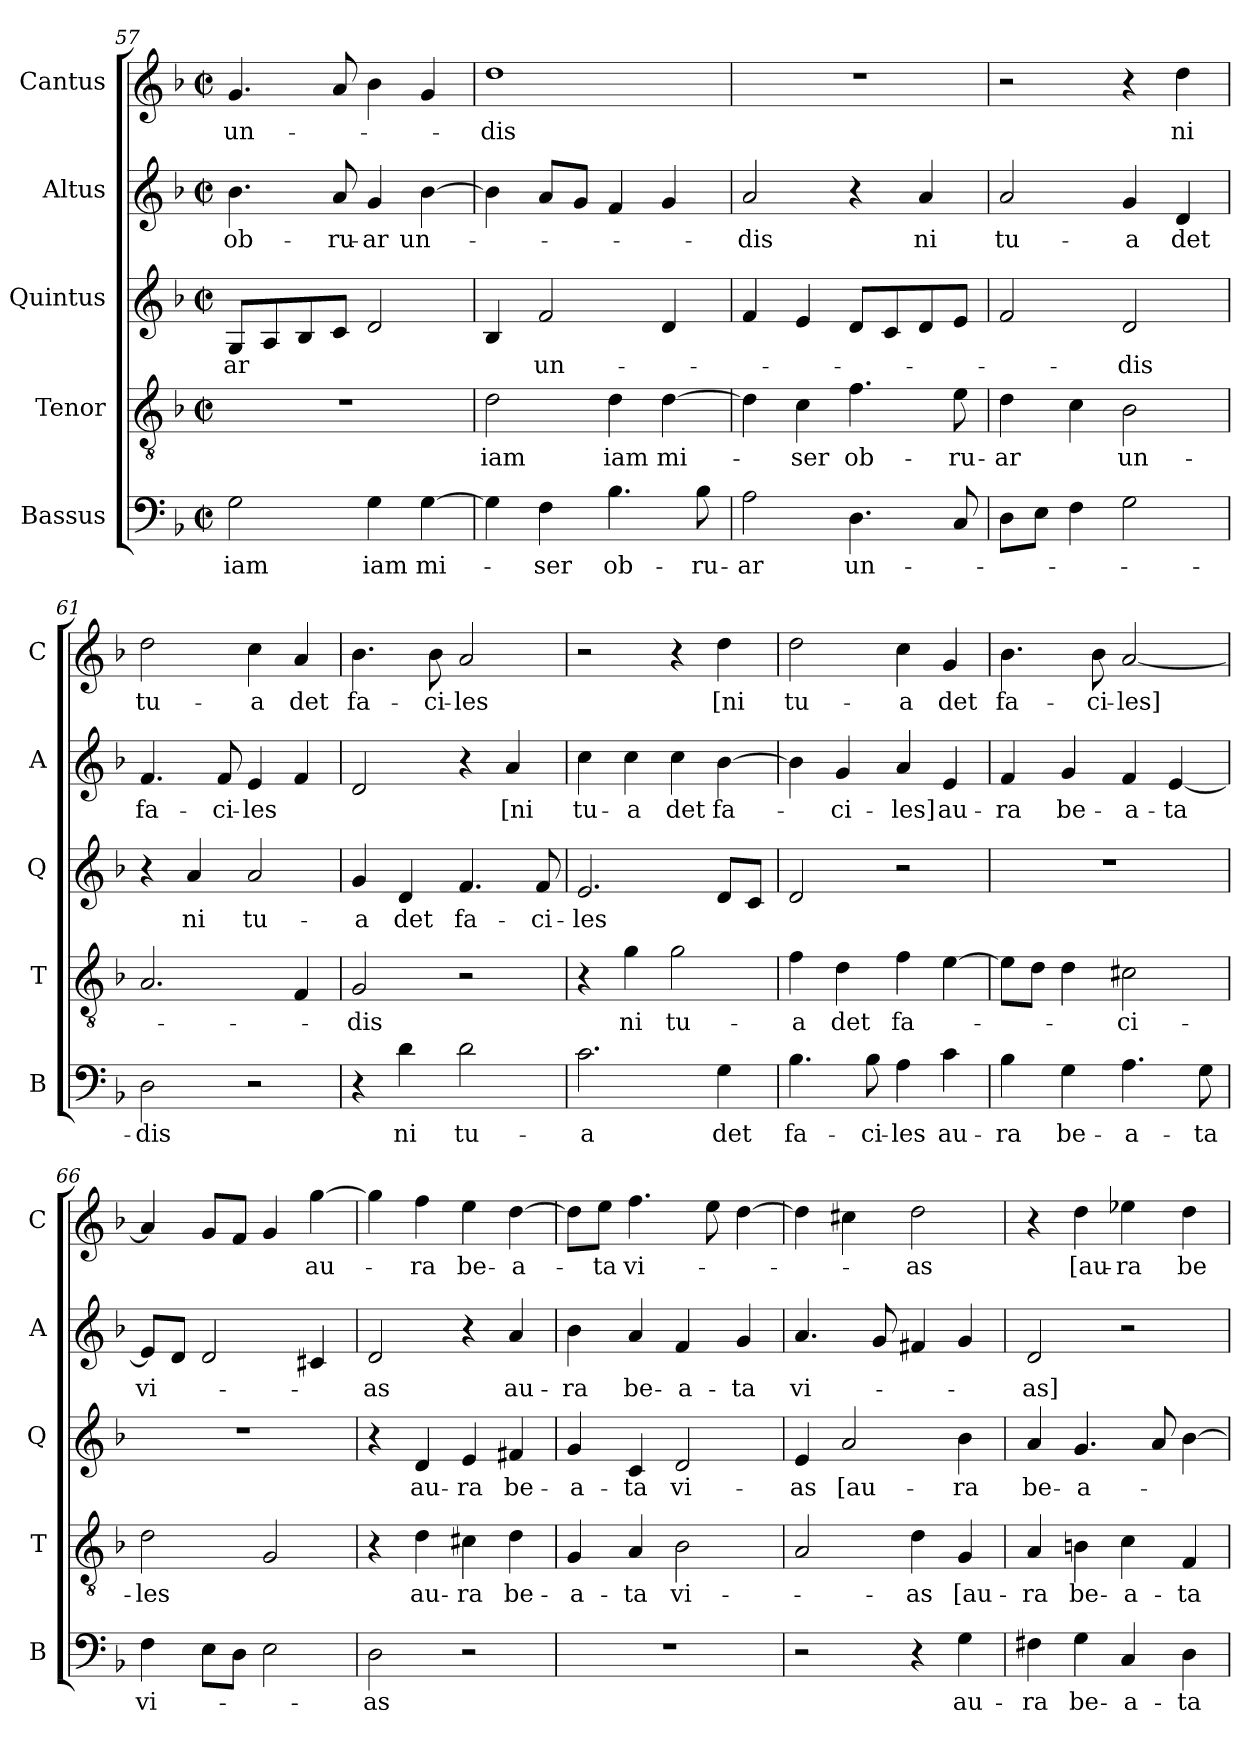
**kern	**text	**kern	**text	**kern	**text	**kern	**text	**kern	**text
*part5	*part5	*part4	*part4	*part3	*part3	*part2	*part2	*part1	*part1
*staff5	*staff5	*staff4	*staff4	*staff3	*staff3	*staff2	*staff2	*staff1	*staff1
*I"Bassus	*	*I"Tenor	*	*I"Quintus	*	*I"Altus	*	*I"Cantus	*
*I'B	*	*I'T	*	*I'Q	*	*I'A	*	*I'C	*
*clefF4	*	*clefGv2	*	*clefG2	*	*clefG2	*	*clefG2	*
*k[b-]	*	*k[b-]	*	*k[b-]	*	*k[b-]	*	*k[b-]	*
*F:	*	*F:	*	*F:	*	*F:	*	*F:	*
*M2/2	*	*M2/2	*	*M2/2	*	*M2/2	*	*M2/2	*
*met(c|)	*	*met(c|)	*	*met(c|)	*	*met(c|)	*	*met(c|)	*
=57	=57	=57	=57	=57	=57	=57	=57	=57	=57
!	!LO:LY:b	!	!	!	!LO:LY:b	!	!LO:LY:b	!	!LO:LY:b
2G\	iam	1r	.	8G/L	-ar	4.b-\	ob-	4.g/	un-
.	.	.	.	8A/	.	.	.	.	.
.	.	.	.	8B-/	.	.	.	.	.
!	!	!	!	!	!	!	!LO:LY:b	!	!
.	.	.	.	8c/J	.	8a/	-ru-	8a/	.
!	!LO:LY:b	!	!	!	!	!	!LO:LY:b	!	!
4G\	iam	.	.	2d/	.	4g/	-ar	4b-\	.
!	!LO:LY:b	!	!	!	!	!	!LO:LY:b	!	!
[4G\	mi-	.	.	.	.	[4b-\	un-	4g/	.
=58	=58	=58	=58	=58	=58	=58	=58	=58	=58
!	!	!	!LO:LY:b	!	!	!	!	!	!LO:LY:b
4G\]	.	2d\	iam	4B-/	.	4b-\]	.	1dd	-dis
!	!LO:LY:b	!	!	!	!LO:LY:b	!	!	!	!
4F\	-ser	.	.	2f/	un-	8a/L	.	.	.
.	.	.	.	.	.	8g/J	.	.	.
!	!LO:LY:b	!	!LO:LY:b	!	!	!	!	!	!
4.B-\	ob-	4d\	iam	.	.	4f/	.	.	.
!	!	!	!LO:LY:b	!	!	!	!	!	!
.	.	[4d\	mi-	4d/	.	4g/	.	.	.
!	!LO:LY:b	!	!	!	!	!	!	!	!
8B-\	-ru-	.	.	.	.	.	.	.	.
!!LO:PB:g=z
=59	=59	=59	=59	=59	=59	=59	=59	=59	=59
!	!LO:LY:b	!	!	!	!	!	!LO:LY:b	!	!
2A\	-ar	4d\]	.	4f/	.	2a/	-dis	1r	.
!	!	!	!LO:LY:b	!	!	!	!	!	!
.	.	4c\	-ser	4e/	.	.	.	.	.
!	!LO:LY:b	!	!LO:LY:b	!	!	!	!	!	!
4.D\	un-	4.f\	ob-	8d/L	.	4r	.	.	.
.	.	.	.	8c/	.	.	.	.	.
!	!	!	!	!	!	!	!LO:LY:b	!	!
.	.	.	.	8d/	.	4a/	ni	.	.
!	!	!	!LO:LY:b	!	!	!	!	!	!
8C/	.	8e\	-ru-	8e/J	.	.	.	.	.
=60	=60	=60	=60	=60	=60	=60	=60	=60	=60
!	!	!	!LO:LY:b	!	!	!	!LO:LY:b	!	!
8D\L	.	4d\	-ar	2f/	.	2a/	tu-	2r	.
8E\J	.	.	.	.	.	.	.	.	.
4F\	.	4c\	.	.	.	.	.	.	.
!	!	!	!LO:LY:b	!	!LO:LY:b	!	!LO:LY:b	!	!
2G\	.	2B-\	un-	2d/	-dis	4g/	-a	4r	.
!	!	!	!	!	!	!	!LO:LY:b	!	!LO:LY:b
.	.	.	.	.	.	4d/	det	4dd\	ni
=61	=61	=61	=61	=61	=61	=61	=61	=61	=61
!	!LO:LY:b	!	!	!	!	!	!LO:LY:b	!	!LO:LY:b
2D\	-dis	2.A/	.	4r	.	4.f/	fa-	2dd\	tu-
!	!	!	!	!	!LO:LY:b	!	!	!	!
.	.	.	.	4a/	ni	.	.	.	.
!	!	!	!	!	!	!	!LO:LY:b	!	!
.	.	.	.	.	.	8f/	-ci-	.	.
!	!	!	!	!	!LO:LY:b	!	!LO:LY:b	!	!LO:LY:b
2r	.	.	.	2a/	tu-	4e/	-les	4cc\	-a
!	!	!	!	!	!	!	!	!	!LO:LY:b
.	.	4F/	.	.	.	4f/	.	4a/	det
=62	=62	=62	=62	=62	=62	=62	=62	=62	=62
!	!	!	!LO:LY:b	!	!LO:LY:b	!	!	!	!LO:LY:b
4r	.	2G/	-dis	4g/	-a	2d/	.	4.b-\	fa-
!	!LO:LY:b	!	!	!	!LO:LY:b	!	!	!	!
4d\	ni	.	.	4d/	det	.	.	.	.
!	!	!	!	!	!	!	!	!	!LO:LY:b
.	.	.	.	.	.	.	.	8b-\	-ci-
!	!LO:LY:b	!	!	!	!LO:LY:b	!	!	!	!LO:LY:b
2d\	tu-	2r	.	4.f/	fa-	4r	.	2a/	-les
!	!	!	!	!	!	!	!LO:LY:b	!	!
.	.	.	.	.	.	4a/	[ni	.	.
!	!	!	!	!	!LO:LY:b	!	!	!	!
.	.	.	.	8f/	-ci-	.	.	.	.
=63	=63	=63	=63	=63	=63	=63	=63	=63	=63
!	!LO:LY:b	!	!	!	!LO:LY:b	!	!LO:LY:b	!	!
2.c\	-a	4r	.	2.e/	-les	4cc\	tu-	2r	.
!	!	!	!LO:LY:b	!	!	!	!LO:LY:b	!	!
.	.	4g\	ni	.	.	4cc\	-a	.	.
!	!	!	!LO:LY:b	!	!	!	!LO:LY:b	!	!
.	.	2g\	tu-	.	.	4cc\	det	4r	.
!	!LO:LY:b	!	!	!	!	!	!LO:LY:b	!	!LO:LY:b
4G\	det	.	.	8d/L	.	[4b-\	fa-	4dd\	[ni
.	.	.	.	8c/J	.	.	.	.	.
=64	=64	=64	=64	=64	=64	=64	=64	=64	=64
!	!LO:LY:b	!	!LO:LY:b	!	!	!	!	!	!LO:LY:b
4.B-\	fa-	4f\	-a	2d/	.	4b-\]	.	2dd\	tu-
!	!	!	!LO:LY:b	!	!	!	!LO:LY:b	!	!
.	.	4d\	det	.	.	4g/	-ci-	.	.
!	!LO:LY:b	!	!	!	!	!	!	!	!
8B-\	-ci-	.	.	.	.	.	.	.	.
!	!LO:LY:b	!	!LO:LY:b	!	!	!	!LO:LY:b	!	!LO:LY:b
4A\	-les	4f\	fa-	2r	.	4a/	-les]	4cc\	-a
!	!LO:LY:b	!	!	!	!	!	!LO:LY:b	!	!LO:LY:b
4c\	au-	[4e\	.	.	.	4e/	au-	4g/	det
!!LO:LB:g=z
=65	=65	=65	=65	=65	=65	=65	=65	=65	=65
!	!LO:LY:b	!	!	!	!	!	!LO:LY:b	!	!LO:LY:b
4B-\	-ra	8e\L]	.	1r	.	4f/	-ra	4.b-\	fa-
.	.	8d\J	.	.	.	.	.	.	.
!	!LO:LY:b	!	!	!	!	!	!LO:LY:b	!	!
4G\	be-	4d\	.	.	.	4g/	be-	.	.
!	!	!	!	!	!	!	!	!	!LO:LY:b
.	.	.	.	.	.	.	.	8b-\	-ci-
!	!LO:LY:b	!	!LO:LY:b	!	!	!	!LO:LY:b	!	!LO:LY:b
4.A\	-a-	2c#i\	-ci-	.	.	4f/	-a-	[2a/	-les]
!	!	!	!	!	!	!	!LO:LY:b	!	!
.	.	.	.	.	.	[4e/	-ta	.	.
!	!LO:LY:b	!	!	!	!	!	!	!	!
8G\	-ta	.	.	.	.	.	.	.	.
=66	=66	=66	=66	=66	=66	=66	=66	=66	=66
!	!LO:LY:b	!	!LO:LY:b	!	!	!	!LO:LY:b	!	!
4F\	vi-	2d\	-les	1r	.	8e/L]	vi-	4a/]	.
.	.	.	.	.	.	8d/J	.	.	.
8E\L	.	.	.	.	.	2d/	.	8g/L	.
8D\J	.	.	.	.	.	.	.	8f/J	.
2E\	.	2G/	.	.	.	.	.	4g/	.
!	!	!	!	!	!	!	!	!	!LO:LY:b
.	.	.	.	.	.	4c#i/	.	[4gg\	au-
=67	=67	=67	=67	=67	=67	=67	=67	=67	=67
!	!LO:LY:b	!	!	!	!	!	!LO:LY:b	!	!
2D\	-as	4r	.	4r	.	2d/	-as	4gg\]	.
!	!	!	!LO:LY:b	!	!LO:LY:b	!	!	!	!LO:LY:b
.	.	4d\	au-	4d/	au-	.	.	4ff\	-ra
!	!	!	!LO:LY:b	!	!LO:LY:b	!	!	!	!LO:LY:b
2r	.	4c#X\	-ra	4e/	-ra	4r	.	4ee\	be-
!	!	!	!LO:LY:b	!	!LO:LY:b	!	!LO:LY:b	!	!LO:LY:b
.	.	4d\	be-	4f#X/	be-	4a/	au-	[4dd\	-a-
=68	=68	=68	=68	=68	=68	=68	=68	=68	=68
!	!	!	!LO:LY:b	!	!LO:LY:b	!	!LO:LY:b	!	!
1r	.	4G/	-a-	4g/	-a-	4b-\	-ra	8dd\L]	.
!	!	!	!	!	!	!	!	!	!LO:LY:b
.	.	.	.	.	.	.	.	8ee\J	-ta
!	!	!	!LO:LY:b	!	!LO:LY:b	!	!LO:LY:b	!	!LO:LY:b
.	.	4A/	-ta	4c/	-ta	4a/	be-	4.ff\	vi-
!	!	!	!LO:LY:b	!	!LO:LY:b	!	!LO:LY:b	!	!
.	.	2B-\	vi-	2d/	vi-	4f/	-a-	.	.
.	.	.	.	.	.	.	.	8ee\	.
!	!	!	!	!	!	!	!LO:LY:b	!	!
.	.	.	.	.	.	4g/	-ta	[4dd\	.
=69	=69	=69	=69	=69	=69	=69	=69	=69	=69
!	!	!	!	!	!LO:LY:b	!	!LO:LY:b	!	!
2r	.	2A/	.	4e/	-as	4.a/	vi-	4dd\]	.
!	!	!	!	!	!LO:LY:b	!	!	!	!
.	.	.	.	2a/	[au-	.	.	4cc#i\	.
.	.	.	.	.	.	8g/	.	.	.
!	!	!	!LO:LY:b	!	!	!	!	!	!LO:LY:b
4r	.	4d\	-as	.	.	4f#X/	.	2dd\	-as
!	!LO:LY:b	!	!LO:LY:b	!	!LO:LY:b	!	!	!	!
4G\	au-	4G/	[au-	4b-\	-ra	4g/	.	.	.
!!LO:PB:g=z
=70	=70	=70	=70	=70	=70	=70	=70	=70	=70
!	!LO:LY:b	!	!LO:LY:b	!	!LO:LY:b	!	!LO:LY:b	!	!
4F#X\	-ra	4A/	-ra	4a/	be-	2d/	-as]	4r	.
!	!LO:LY:b	!	!LO:LY:b	!	!LO:LY:b	!	!	!	!LO:LY:b
4G\	be-	4Bn\	be-	4.g/	-a-	.	.	4dd\	[au-
!	!LO:LY:b	!	!LO:LY:b	!	!	!	!	!	!LO:LY:b
4C/	-a-	4c\	-a-	.	.	2r	.	4ee-X\	-ra
.	.	.	.	8a/	.	.	.	.	.
!	!LO:LY:b	!	!LO:LY:b	!	!	!	!	!	!LO:LY:b
4D\	-ta	4F/	-ta	[4b-\	.	.	.	4dd\	be-
=	=	=	=	=	=	=	=	=	=
*-	*-	*-	*-	*-	*-	*-	*-	*-	*-
